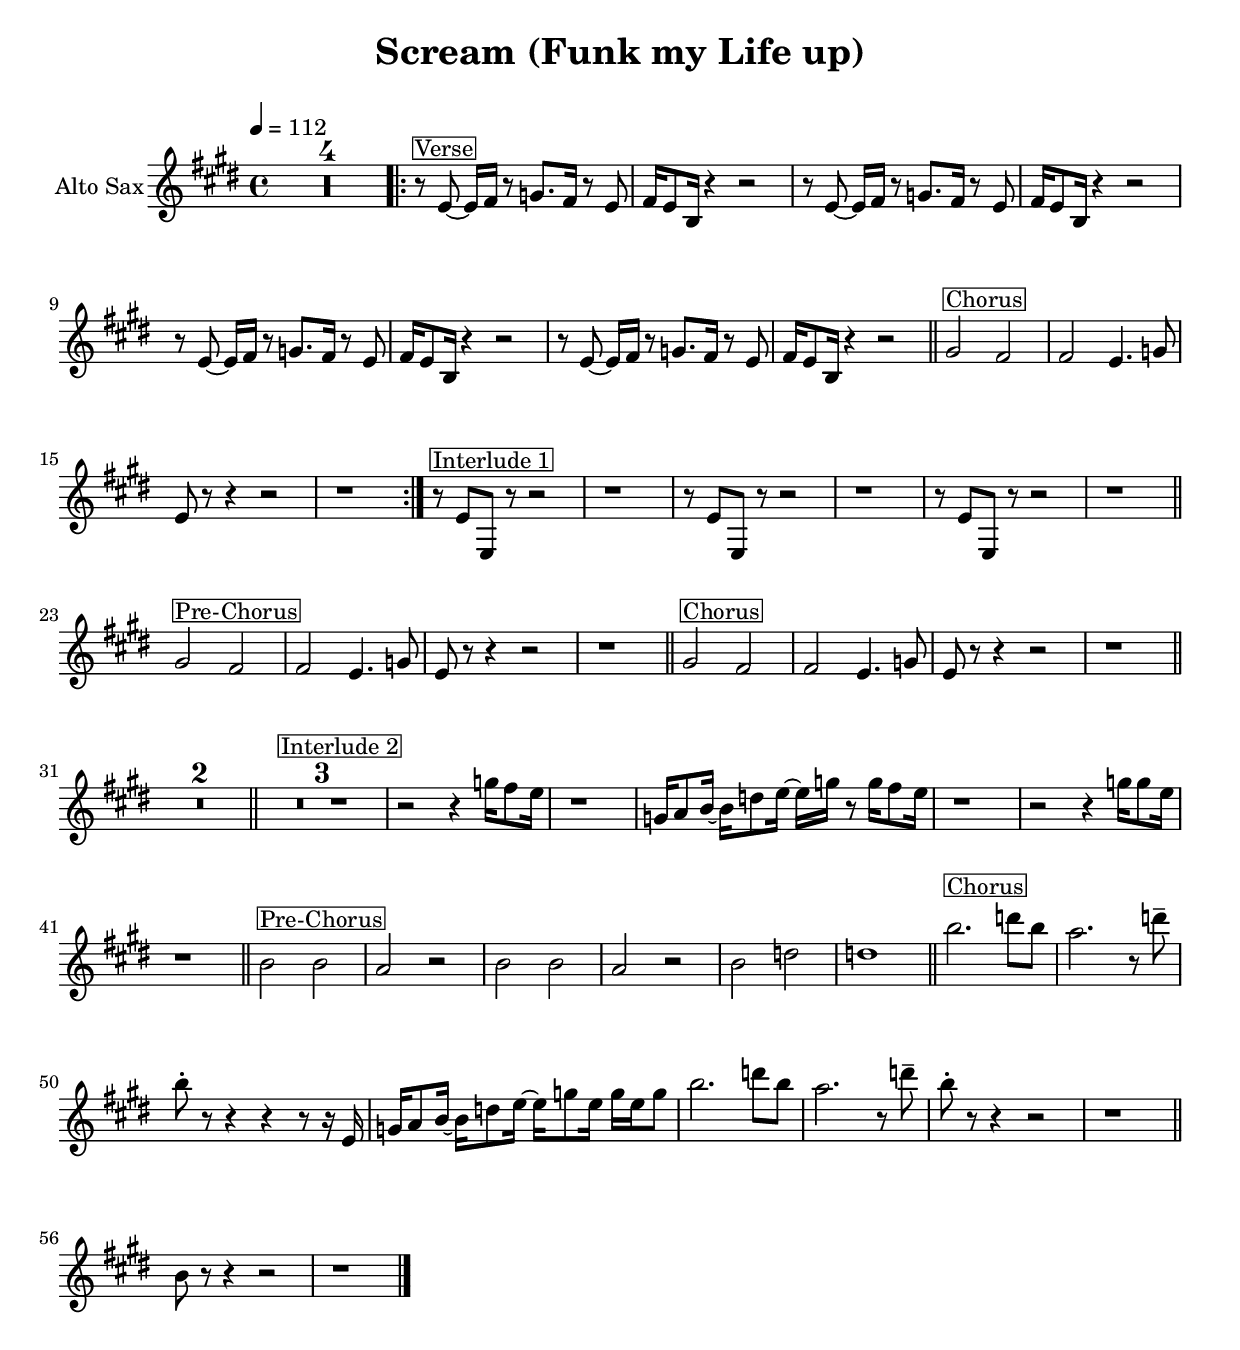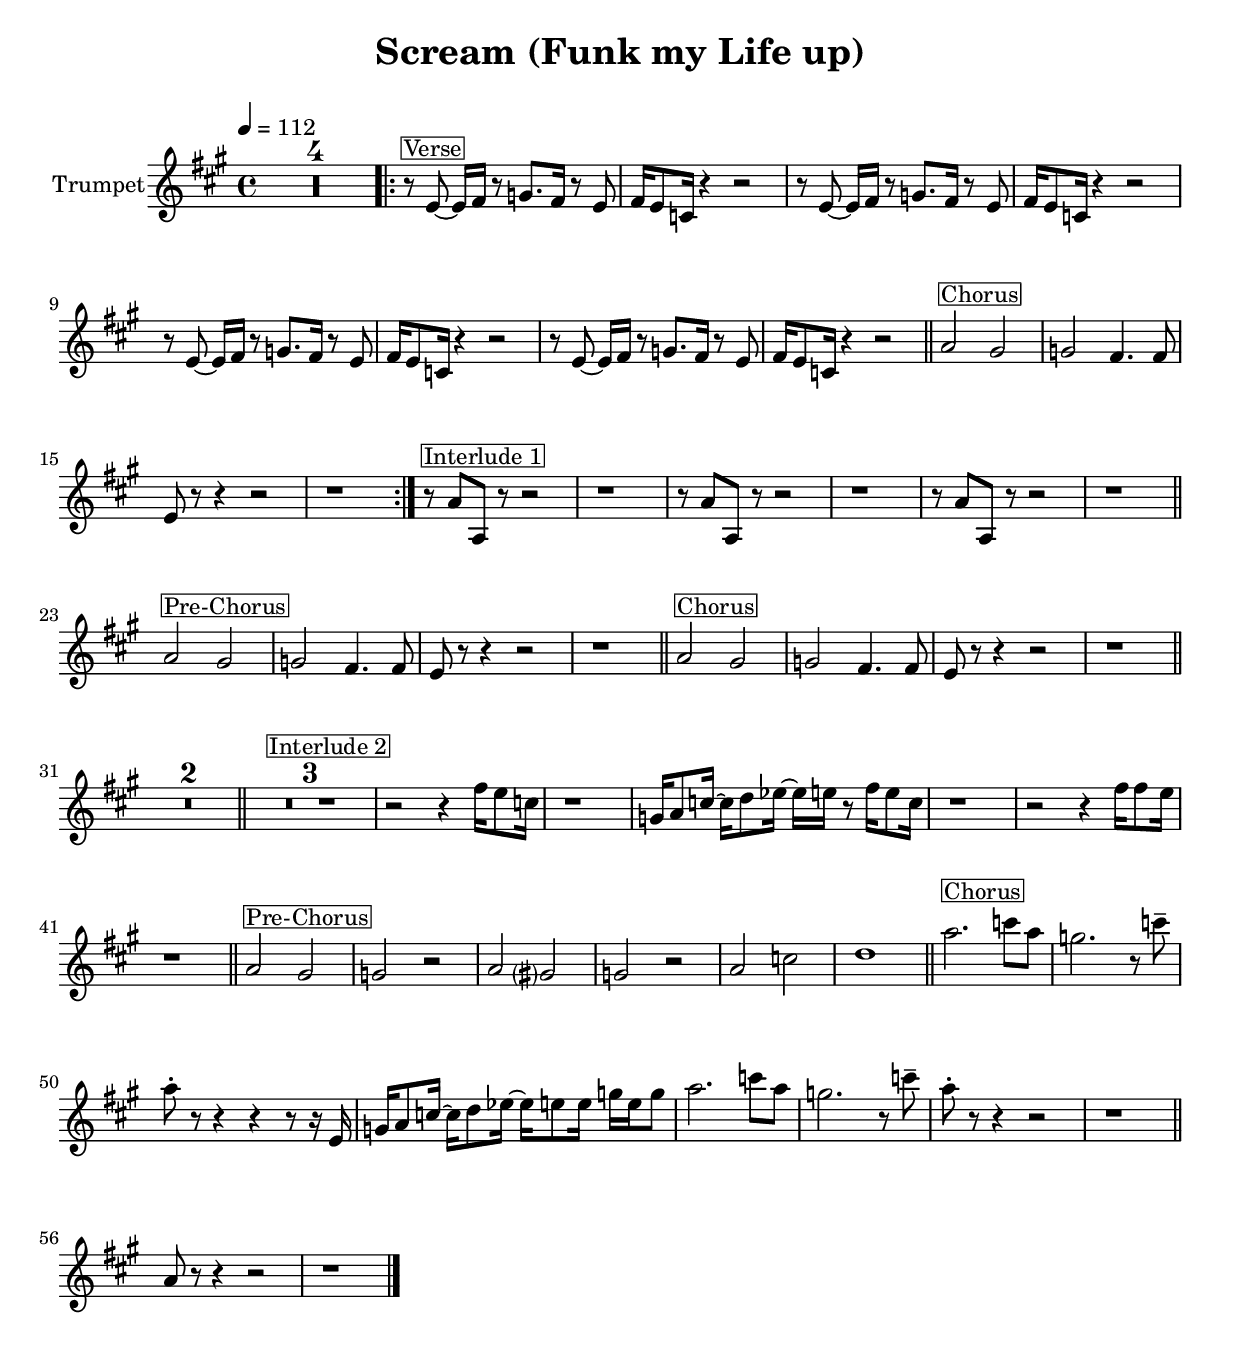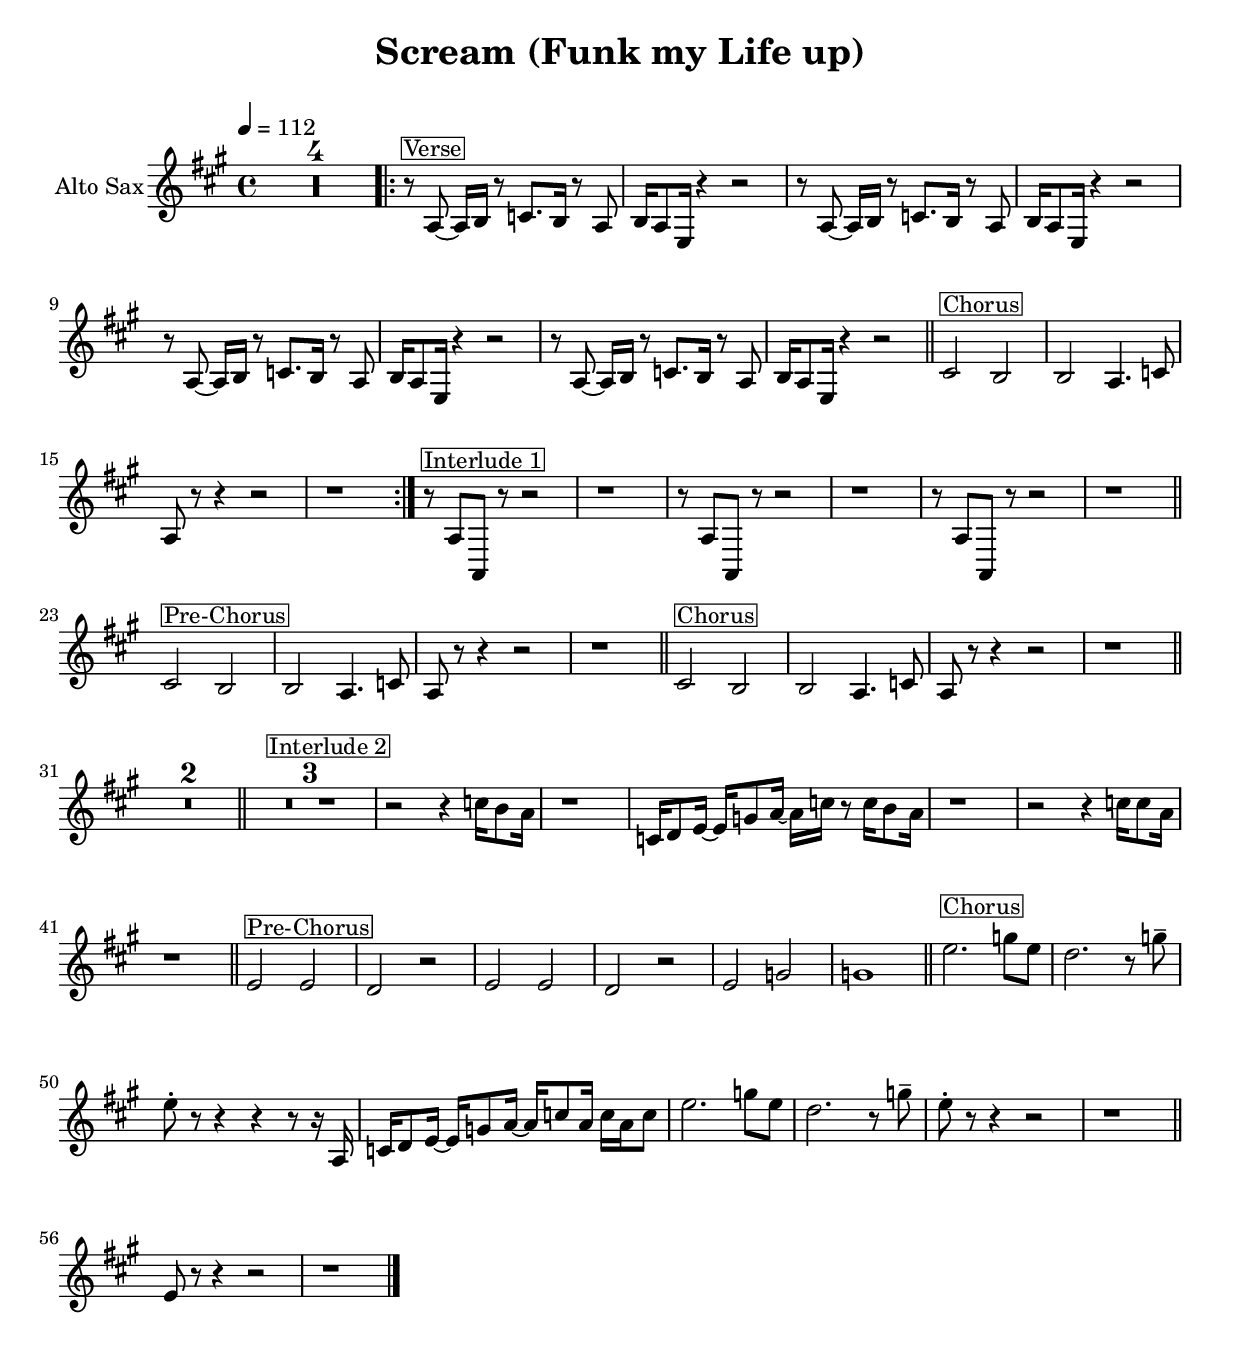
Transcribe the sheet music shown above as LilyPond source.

#(ly:set-option 'relative-includes #t)
\version "2.18.2"
\include "lib.ly"

\header {
  title = "Scream (Funk my Life up)"
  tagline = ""
}

\paper {
  markup-system-spacing #'padding = #3 %space after title
  ragged-last = ##t % don't stretch last line
}

global = {
  \time 4/4
  \clef "violin"
  \key b \major
  \set Score.skipBars = ##t % combine multi-rests
  \accidentalStyle "modern-voice-cautionary" % print some reduntant accidentals in parenthesis, e.g. (#)
}

structure = {
  \tempo 4 = 112
  s1*4 %intro

  % repeated
  s1*0^\markupBox "Verse"
  s1*8 \bar "||"
  s1*0^\markupBox "Chorus"
  s1*4

  s1*0^\markupBox "Interlude 1"
  s1*6 \bar "||"
  s1*0^\markupBox "Pre-Chorus"
  s1*4 \bar "||"

  s1*0^\markupBox "Chorus"
  s1*4 \bar "||"
  s1*2 \bar "||"

  s1*0^\markupBox "Interlude 2"
  s1*9 \bar "||"

  s1*0^\markupBox "Pre-Chorus"
  s1*6 \bar "||"

  s1*0^\markupBox "Chorus"
  s1*8 \bar "||"

  s1*2 \bar "|."
}

breaks = {
  % s1*8 % intro

  % s1*8 % verse simple
  % s1*8 \break % chorus

  % s1*8 % verse (segno)
  % s1*8 \break % chorus (to coda)

  % s1*8 % bridge
  % s1*8 % chorus
  % s1*4 \break % intro (dal segno)

  % s1*4 % breaks
  % s1*8 % chorus
}

remarks = \lyricmode {
}

turnChords = \chordmode {
}

chorusChords = \chordmode {
}

altoChords = \transpose es c {
}

trumpetChords = \transpose bes c {
}

slT = \absolute {a''4}
slS = \absolute {d''4}
slbT = \repeat unfold 4 \slT
slbS = \repeat unfold 4 \slS

verseTp = \relative c' \repeat unfold 4 {
  r8 fis~ fis16 gis r8 a8. gis16 r8 fis | gis16 fis8 d16 r4 r2
}

chorusTp = \relative c'' {
  b2 ais | a gis4. gis8 | fis8 r r4 r2 | r1
}

trumpet = \transpose bes as \relative c' {
  \global
  \set Staff.instrumentName = #"Trumpet"

  R1*4

  \repeat volta 2 {
    \verseTp
    \chorusTp
  }
  \repeat unfold 3 { r8 b' b, r r2 | r1 }
  \chorusTp
  \chorusTp R1*2
  R1*3 r2 r4 gis''16 fis8 d16 | r1 | a16 b8 d16~ d e8 f16~ f fis r8 gis16 fis8 d16 | r1 | r2 r4 gis16 gis8 fis16 | r1
  \repeat unfold 2 { b,2 ais | a r } b d e1
  b'2. d8 b | a2. r8 d8-- | b8^. r r4 r r8 r16 fis, | a16 b8 d16~ d e8 f16~ f fis8 fis16 a fis a8 |
  b2. d8 b | a2. r8 d8-- | b8^. r r4 r2 | r1 | b,8 r r4 r2 | r1
}

verseAs = \relative c' \repeat unfold 4 {
  r8 b~ b16 cis r8 d8. cis16 r8 b | cis16 b8 fis16 r4 r2
}

chorusAs = \relative c' {
  dis2 cis | cis b4. d8 | b8 r r4 r2 | r1
}

altoSax = \transpose es as \relative c {
  \global
  \set Staff.instrumentName = #"Alto Sax"

  R1*4 

  \repeat volta 2 {
    \verseAs
    \chorusAs
  }
  \repeat unfold 3 { r8 b' b, r r2 | r1 }
  \chorusAs
  \chorusAs R1*2
  R1*3 r2 r4 d''16 cis8 b16 | r1 | d,16 e8 fis16~ fis a8 b16~ b d r8 d16 cis8 b16 | r1 | r2 r4 d16 d8 b16 | r1
  \repeat unfold 2 { fis2 fis | e r } fis a a1
  fis'2. a8 fis | e2. r8 a8-- | fis8^. r r4 r r8 r16 b,, | d16 e8 fis16~ fis a8 b16~ b d8 b16 d b d8 |
  fis2. a8 fis | e2. r8 a8-- | fis8^. r r4 r2 | r1 | fis,8 r r4 r2 | r1
}

% \book {
%   \score {
%     % \midi { }
%     <<
%       \lyricsAbove \remarks
%       \new ChordNames \trumpetChords
%       \new Staff = "trumpet" <<
%         \structure
%         \breaks
%         \trumpet
%       >>
%       % \new Staff \trumpet
%       \new ChordNames \altoChords
%       \new Staff = "altoSax" <<
%         \altoSax
%       >>
%     >>
%   }
% }


\book {
  \bookOutputSuffix "tp"
  \paper {
    system-system-spacing #'basic-distance = #15 % increase space
    % fit on one page
    % system-system-spacing = #'(
    %   (basic-distance . 10)
    %   (minimum-distance . 0)
    %   (padding . 0)
    %   (stretchability . 0))
  }
  \score {
    <<
      \lyricsAbove \remarks
      \new ChordNames \trumpetChords
      \new Staff = "trumpet" <<
        \structure
        \breaks
        \trumpet
      >>
    >>
  }
}
\book {
  \bookOutputSuffix "as"
  \paper {
    system-system-spacing #'basic-distance = #15 % increase space
  }
  \score {
    <<
      \lyricsAbove \remarks
      \new ChordNames \altoChords
      \new Staff = "altoSax" <<
        \structure
        \breaks
        \altoSax
      >>
    >>
  }
}

tenorSax = \transpose bes es \altoSax
tenorChords = \transpose bes es \altoChords
\book {
  \bookOutputSuffix "ts"
  \paper {
    system-system-spacing #'basic-distance = #15
  }
  \score {
    <<
      \lyricsAbove \remarks
      \new ChordNames \tenorChords
      \new Staff = "tenorSax" <<
        \structure
        \breaks
        \tenorSax
      >>
    >>
  }
}
